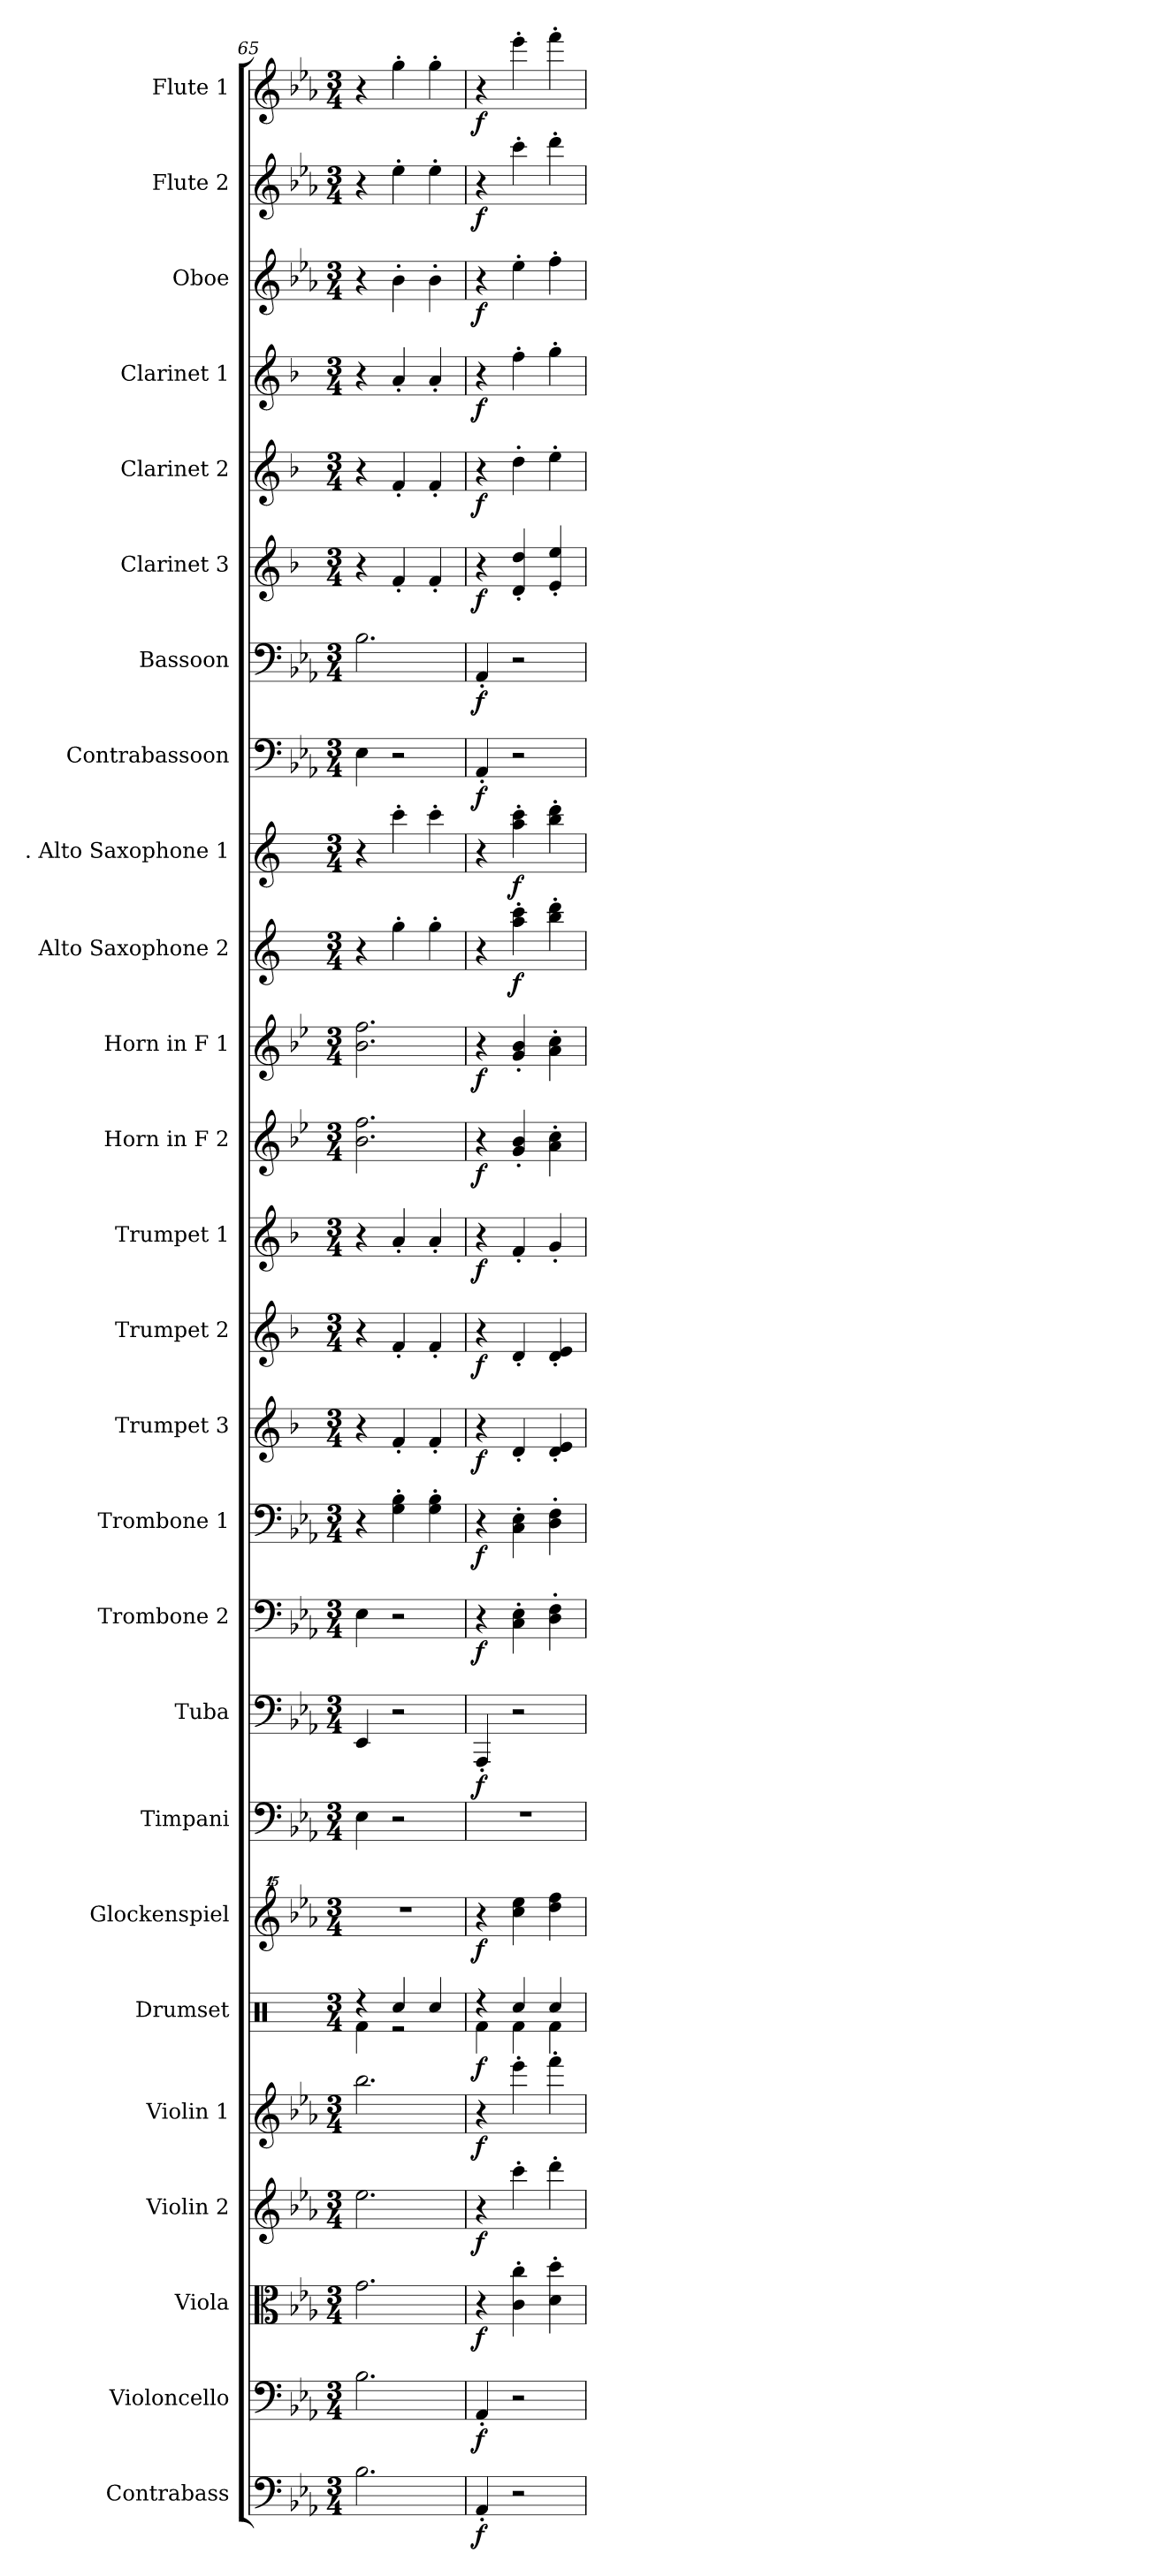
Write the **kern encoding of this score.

**kern	**dynam	**kern	**dynam	**kern	**dynam	**kern	**dynam	**kern	**dynam	**kern	**dynam	**kern	**dynam	**kern	**kern	**dynam	**kern	**dynam	**kern	**dynam	**kern	**dynam	**kern	**dynam	**kern	**dynam	**kern	**dynam	**kern	**dynam	**kern	**dynam	**kern	**dynam	**kern	**dynam	**kern	**dynam	**kern	**dynam	**kern	**dynam	**kern	**dynam	**kern	**dynam	**kern	**dynam	**kern	**dynam
*part26	*part26	*part25	*part25	*part24	*part24	*part23	*part23	*part22	*part22	*part21	*part21	*part20	*part20	*part19	*part18	*part18	*part17	*part17	*part16	*part16	*part15	*part15	*part14	*part14	*part13	*part13	*part12	*part12	*part11	*part11	*part10	*part10	*part9	*part9	*part8	*part8	*part7	*part7	*part6	*part6	*part5	*part5	*part4	*part4	*part3	*part3	*part2	*part2	*part1	*part1
*staff26	*staff26	*staff25	*staff25	*staff24	*staff24	*staff23	*staff23	*staff22	*staff22	*staff21	*staff21	*staff20	*staff20	*staff19	*staff18	*staff18	*staff17	*staff17	*staff16	*staff16	*staff15	*staff15	*staff14	*staff14	*staff13	*staff13	*staff12	*staff12	*staff11	*staff11	*staff10	*staff10	*staff9	*staff9	*staff8	*staff8	*staff7	*staff7	*staff6	*staff6	*staff5	*staff5	*staff4	*staff4	*staff3	*staff3	*staff2	*staff2	*staff1	*staff1
*I"Contrabass	*	*I"Violoncello	*	*I"Viola	*	*I"Violin 2	*	*I"Violin 1	*	*I"Drumset	*	*I"Glockenspiel	*	*I"Timpani	*I"Tuba	*	*I"Trombone 2	*	*I"Trombone 1	*	*I"Trumpet 3	*	*I"Trumpet 2	*	*I"Trumpet 1	*	*I"Horn in F 2	*	*I"Horn in F 1	*	*I"Alto Saxophone 2	*	*I". Alto Saxophone 1	*	*I"Contrabassoon	*	*I"Bassoon	*	*I"Clarinet 3	*	*I"Clarinet 2	*	*I"Clarinet 1	*	*I"Oboe	*	*I"Flute 2	*	*I"Flute 1	*
*I'Cb.	*	*I'Vlc.	*	*I'Vla.	*	*I'Vln. 2	*	*I'Vln. 1	*	*I'Drs.	*	*I'Glk.	*	*	*I'Tba.	*	*I'Tbn.	*	*	*	*	*	*I'2/3. Trp.	*	*I'1. Trp.	*	*	*	*I'1/2. Hn.	*	*I'A. Sax.	*	*I'1/2. Asax.	*	*I'Cbsn.	*	*I'Bsn.	*	*	*	*	*	*	*	*I'Ob.	*	*I'Fl.	*	*I'Fl.	*
*clefF4	*	*clefF4	*	*clefC3	*	*clefG2	*	*clefG2	*	*clefX	*	*clefG^^2	*	*clefF4	*clefF4	*	*clefF4	*	*clefF4	*	*clefG2	*	*clefG2	*	*clefG2	*	*clefG2	*	*clefG2	*	*clefG2	*	*clefG2	*	*clefF4	*	*clefF4	*	*clefG2	*	*clefG2	*	*clefG2	*	*clefG2	*	*clefG2	*	*clefG2	*
*ITrd7c12	*	*	*	*	*	*	*	*	*	*	*	*	*	*	*	*	*	*	*	*	*ITrd1c2	*	*ITrd1c2	*	*ITrd1c2	*	*ITrd4c7	*	*ITrd4c7	*	*ITrd5c9	*	*ITrd5c9	*	*ITrd7c12	*	*	*	*ITrd1c2	*	*ITrd1c2	*	*ITrd1c2	*	*	*	*	*	*	*
*k[b-e-a-]	*	*k[b-e-a-]	*	*k[b-e-a-]	*	*k[b-e-a-]	*	*k[b-e-a-]	*	*k[]	*	*k[b-e-a-]	*	*k[b-e-a-]	*k[b-e-a-]	*	*k[b-e-a-]	*	*k[b-e-a-]	*	*k[b-e-a-]	*	*k[b-e-a-]	*	*k[b-e-a-]	*	*k[b-e-a-]	*	*k[b-e-a-]	*	*k[b-e-a-]	*	*k[b-e-a-]	*	*k[b-e-a-]	*	*k[b-e-a-]	*	*k[b-e-a-]	*	*k[b-e-a-]	*	*k[b-e-a-]	*	*k[b-e-a-]	*	*k[b-e-a-]	*	*k[b-e-a-]	*
*M3/4	*	*M3/4	*	*M3/4	*	*M3/4	*	*M3/4	*	*M3/4	*	*M3/4	*	*M3/4	*M3/4	*	*M3/4	*	*M3/4	*	*M3/4	*	*M3/4	*	*M3/4	*	*M3/4	*	*M3/4	*	*M3/4	*	*M3/4	*	*M3/4	*	*M3/4	*	*M3/4	*	*M3/4	*	*M3/4	*	*M3/4	*	*M3/4	*	*M3/4	*
=65	=65	=65	=65	=65	=65	=65	=65	=65	=65	=65	=65	=65	=65	=65	=65	=65	=65	=65	=65	=65	=65	=65	=65	=65	=65	=65	=65	=65	=65	=65	=65	=65	=65	=65	=65	=65	=65	=65	=65	=65	=65	=65	=65	=65	=65	=65	=65	=65	=65	=65
*	*	*	*	*	*	*	*	*	*	*^	*	*	*	*	*	*	*	*	*	*	*	*	*	*	*	*	*	*	*	*	*	*	*	*	*	*	*	*	*	*	*	*	*	*	*	*	*	*	*	*
2.BB-\	.	2.B-\	.	2.g\	.	2.ee-\	.	2.bb-\	.	4r	4Rf\	.	2.r	.	4E-\	4EE-/	.	4E-\	.	4r	.	4r	.	4r	.	4r	.	2.e-\ 2.b-\	.	2.e-\ 2.b-\	.	4r	.	4r	.	4EE-\	.	2.B-\	.	4r	.	4r	.	4r	.	4r	.	4r	.	4r	.
.	.	.	.	.	.	.	.	.	.	4Rcc/	2r	.	.	.	2r	2r	.	2r	.	4G\' 4B-\'	.	4e-'/	.	4e-'/	.	4g'/	.	.	.	.	.	4b-'\	.	4ee-'\	.	2r	.	.	.	4e-'/	.	4e-'/	.	4g'/	.	4b-'\	.	4ee-'\	.	4gg'\	.
.	.	.	.	.	.	.	.	.	.	4Rcc/	.	.	.	.	.	.	.	.	.	4G\' 4B-\'	.	4e-'/	.	4e-'/	.	4g'/	.	.	.	.	.	4b-'\	.	4ee-'\	.	.	.	.	.	4e-'/	.	4e-'/	.	4g'/	.	4b-'\	.	4ee-'\	.	4gg'\	.
=66	=66	=66	=66	=66	=66	=66	=66	=66	=66	=66	=66	=66	=66	=66	=66	=66	=66	=66	=66	=66	=66	=66	=66	=66	=66	=66	=66	=66	=66	=66	=66	=66	=66	=66	=66	=66	=66	=66	=66	=66	=66	=66	=66	=66	=66	=66	=66	=66	=66	=66	=66
!	!LO:DY:b	!	!LO:DY:b	!	!LO:DY:b	!	!LO:DY:b	!	!LO:DY:b	!	!	!LO:DY:b	!	!LO:DY:b	!	!	!LO:DY:b	!	!LO:DY:b	!	!LO:DY:b	!	!LO:DY:b	!	!LO:DY:b	!	!LO:DY:b	!	!LO:DY:b	!	!LO:DY:b	!	!	!	!	!	!LO:DY:b	!	!LO:DY:b	!	!LO:DY:b	!	!LO:DY:b	!	!LO:DY:b	!	!LO:DY:b	!	!LO:DY:b	!	!LO:DY:b
4AAA-'/	f	4AA-'/	f	4r	f	4r	f	4r	f	4r	4Rf\	f	4r	f	2.r	4AAA-'/	f	4r	f	4r	f	4r	f	4r	f	4r	f	4r	f	4r	f	4r	.	4r	.	4AAA-'/	f	4AA-'/	f	4r	f	4r	f	4r	f	4r	f	4r	f	4r	f
!	!	!	!	!	!	!	!	!	!	!	!	!	!	!	!	!	!	!	!	!	!	!	!	!	!	!	!	!	!	!	!	!	!LO:DY:b	!	!LO:DY:b	!	!	!	!	!	!	!	!	!	!	!	!	!	!	!	!
2r	.	2r	.	4c\' 4cc\'	.	4ccc'\	.	4eee-'\	.	4Rcc/	4Rf\	.	4cccc\ 4eeee-\	.	.	2r	.	4C\' 4E-\'	.	4C\' 4E-\'	.	4c'/	.	4c'/	.	4e-'/	.	4c/' 4e-/'	.	4c/' 4e-/'	.	4cc\' 4ee-\'	f	4cc\' 4ee-\'	f	2r	.	2r	.	4c/' 4cc/'	.	4cc'\	.	4ee-'\	.	4ee-'\	.	4ccc'\	.	4eee-'\	.
.	.	.	.	4d\' 4dd\'	.	4ddd'\	.	4fff'\	.	4Rcc/	4Rf\	.	4dddd\ 4ffff\	.	.	.	.	4D\' 4F\'	.	4D\' 4F\'	.	4c/' 4d/'	.	4c/' 4d/'	.	4f'/	.	4d\' 4f\'	.	4d\' 4f\'	.	4dd\' 4ff\'	.	4dd\' 4ff\'	.	.	.	.	.	4d/' 4dd/'	.	4dd'\	.	4ff'\	.	4ff'\	.	4ddd'\	.	4fff'\	.
*	*	*	*	*	*	*	*	*	*	*v	*v	*	*	*	*	*	*	*	*	*	*	*	*	*	*	*	*	*	*	*	*	*	*	*	*	*	*	*	*	*	*	*	*	*	*	*	*	*	*	*	*
=	=	=	=	=	=	=	=	=	=	=	=	=	=	=	=	=	=	=	=	=	=	=	=	=	=	=	=	=	=	=	=	=	=	=	=	=	=	=	=	=	=	=	=	=	=	=	=	=	=	=
*-	*-	*-	*-	*-	*-	*-	*-	*-	*-	*-	*-	*-	*-	*-	*-	*-	*-	*-	*-	*-	*-	*-	*-	*-	*-	*-	*-	*-	*-	*-	*-	*-	*-	*-	*-	*-	*-	*-	*-	*-	*-	*-	*-	*-	*-	*-	*-	*-	*-	*-
